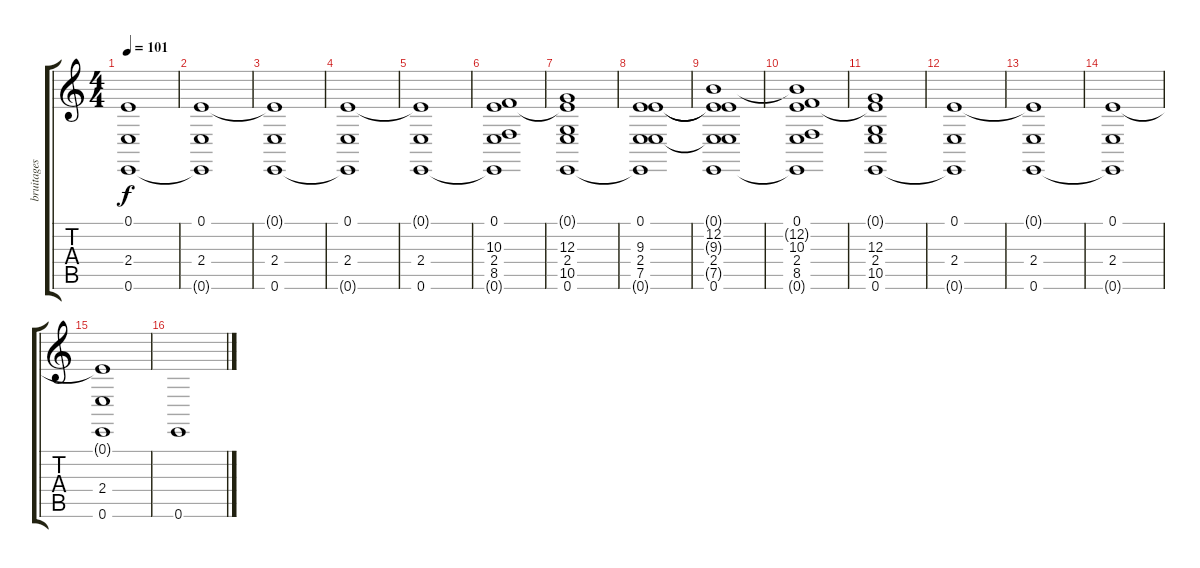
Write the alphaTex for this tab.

\track ("bruitages vent" "bruitages ") {instrument seashore}
\staff {score tabs}
\tuning (E4 B3 G3 D3 A2 E2) {hide}
\ts (4 4)
\tempo 101
\clef g2
\ks c
(0.1{t} 2.4 0.6).1{dy f} |
(0.1 2.4 0.6{t}).1 |
(0.1{t} 2.4 0.6).1 |
(0.1 2.4 0.6{t}).1 |
(0.1{t} 2.4 0.6).1 |
(0.1 10.3 2.4 8.5 0.6{t}).1 |
(0.1{t} 12.3 2.4 10.5 0.6).1 |
(0.1 9.3 2.4 7.5 0.6{t}).1 |
(0.1{t} 12.2 9.3{t} 2.4 7.5{t} 0.6).1 |
(0.1 12.2{t} 10.3 2.4 8.5 0.6{t}).1 |
(0.1{t} 12.3 2.4 10.5 0.6).1 |
(0.1 2.4 0.6{t}).1 |
(0.1{t} 2.4 0.6).1 |
(0.1 2.4 0.6{t}).1 |
(0.1{t} 2.4 0.6).1 |
0.6.1
